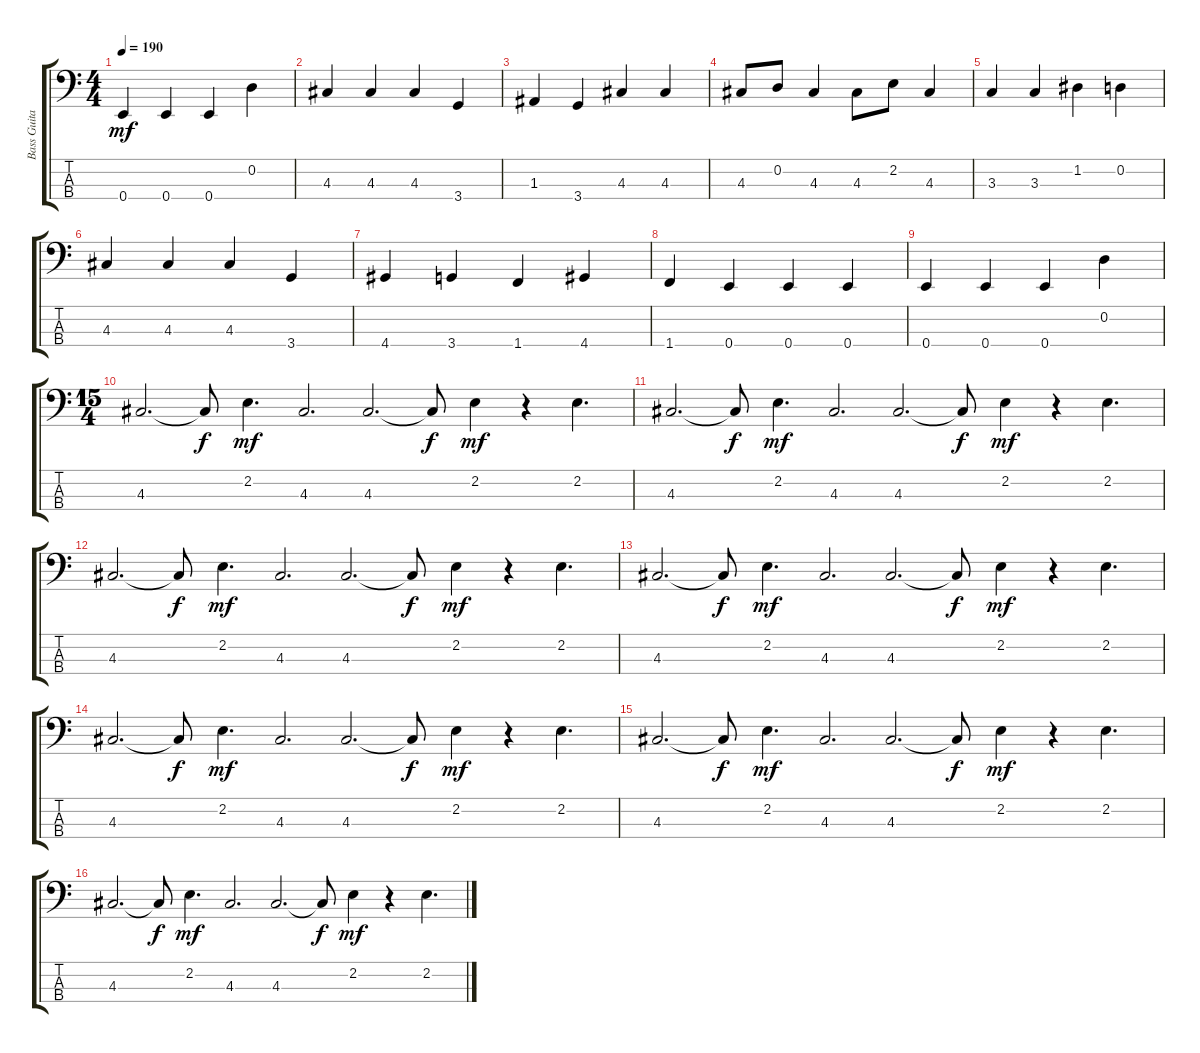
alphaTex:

\track ("Bass Guitar" "Bass Guita") {instrument electricbassfinger}
\staff {score tabs}
\tuning (G2 D2 A1 E1) {hide}
\ts (4 4)
\tempo 190
\clef f4
\ks c
0.4.4{dy mf} 0.4.4 0.4.4 0.2.4 |
4.3.4 4.3.4 4.3.4 3.4.4 |
1.3.4 3.4.4 4.3.4 4.3.4 |
4.3.8 0.2.8 4.3.4 4.3.8 2.2.8 4.3.4 |
3.3.4 3.3.4 1.2.4 0.2.4 |
4.3.4 4.3.4 4.3.4 3.4.4 |
4.4.4 3.4.4 1.4.4 4.4.4 |
1.4.4 0.4.4 0.4.4 0.4.4 |
0.4.4 0.4.4 0.4.4 0.2.4 |
\ts (15 4)
4.3.2{d} 4.3{t}.8{dy f} 2.2.4{d dy mf} 4.3.2{d} 4.3.2{d} 4.3{t}.8{dy f} 2.2.4{dy mf} r.4 2.2.4{d} |
4.3.2{d} 4.3{t}.8{dy f} 2.2.4{d dy mf} 4.3.2{d} 4.3.2{d} 4.3{t}.8{dy f} 2.2.4{dy mf} r.4 2.2.4{d} |
4.3.2{d} 4.3{t}.8{dy f} 2.2.4{d dy mf} 4.3.2{d} 4.3.2{d} 4.3{t}.8{dy f} 2.2.4{dy mf} r.4 2.2.4{d} |
4.3.2{d} 4.3{t}.8{dy f} 2.2.4{d dy mf} 4.3.2{d} 4.3.2{d} 4.3{t}.8{dy f} 2.2.4{dy mf} r.4 2.2.4{d} |
4.3.2{d} 4.3{t}.8{dy f} 2.2.4{d dy mf} 4.3.2{d} 4.3.2{d} 4.3{t}.8{dy f} 2.2.4{dy mf} r.4 2.2.4{d} |
4.3.2{d} 4.3{t}.8{dy f} 2.2.4{d dy mf} 4.3.2{d} 4.3.2{d} 4.3{t}.8{dy f} 2.2.4{dy mf} r.4 2.2.4{d} |
4.3.2{d} 4.3{t}.8{dy f} 2.2.4{d dy mf} 4.3.2{d} 4.3.2{d} 4.3{t}.8{dy f} 2.2.4{dy mf} r.4 2.2.4{d}
